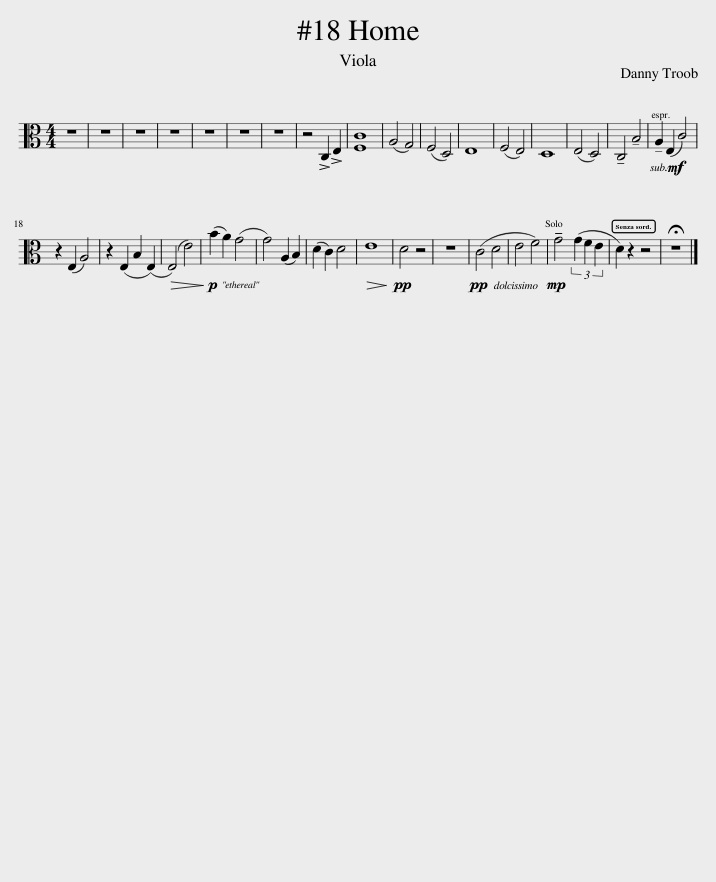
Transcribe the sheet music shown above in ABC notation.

X:1
L:1/8
M:4/4
I:linebreak $
K:C
V:1 alto
V:1
 z8 | z8 | z8 | z8 | z8 | %5
 z8 | z8 | z4 !>!C,2 !>!E,2 | [F,C]8 | (A,4 G,4) | %10
 (F,4 D,4) | E,8 | (F,4 E,4) | D,8 | (E,4 D,4) | %15
 !tenuto!C,4 !tenuto!B,4 | !tenuto!A,2!mf! (E,2 C4) |$ z2 (E,2 A,4) | z2 (E,2 B,2 (E,2) | (E,4)!>(! E4)!>)! | %20
!p! (B2 A2) (G4 | G4) (A,2 B,2) | (D2 C2) D4 |!>(! E8!>)! |!pp! D4 z4 | %25
 z8 |!pp! (C4 D4 | E4 F4) |!mp! !tenuto!G4 (3(G2 F2 E2 | D2) z2 z4 | %30
 !fermata!z8 |] %31
